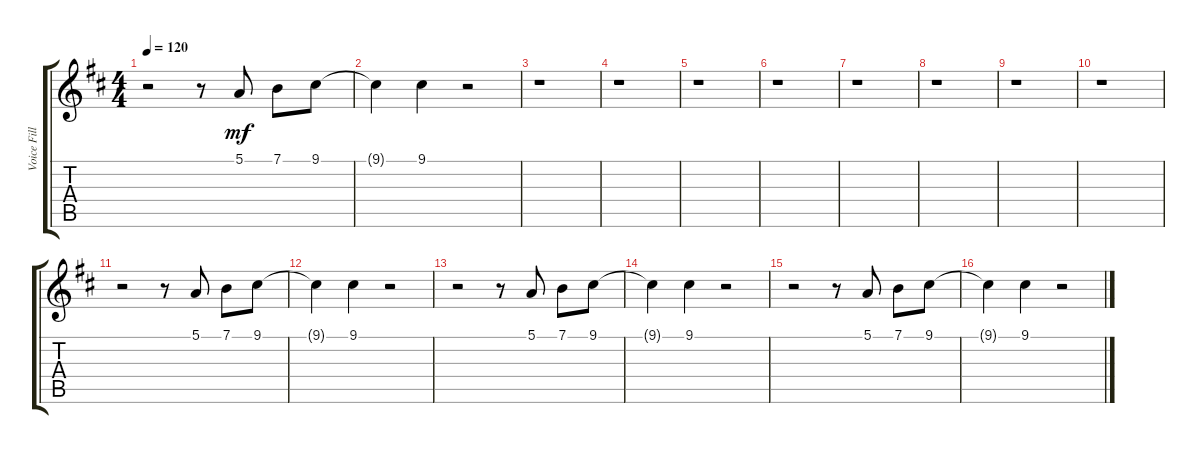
\track ("Voice Fills" "Voice Fill") {instrument lead2sawtooth}
\staff {score tabs}
\tuning (E4 B3 G3 D3 A2 E2) {hide}
\ts (4 4)
\tempo 120
\clef g2
\ks d
r.2{dy mf} r.8 5.1.8 7.1.8 9.1.8 |
9.1{t}.4 9.1.4 r.2 |
r.1 |
r.1 |
r.1 |
r.1 |
r.1 |
r.1 |
r.1 |
r.1 |
r.2 r.8 5.1.8 7.1.8 9.1.8 |
9.1{t}.4 9.1.4 r.2 |
r.2 r.8 5.1.8 7.1.8 9.1.8 |
9.1{t}.4 9.1.4 r.2 |
r.2 r.8 5.1.8 7.1.8 9.1.8 |
9.1{t}.4 9.1.4 r.2
